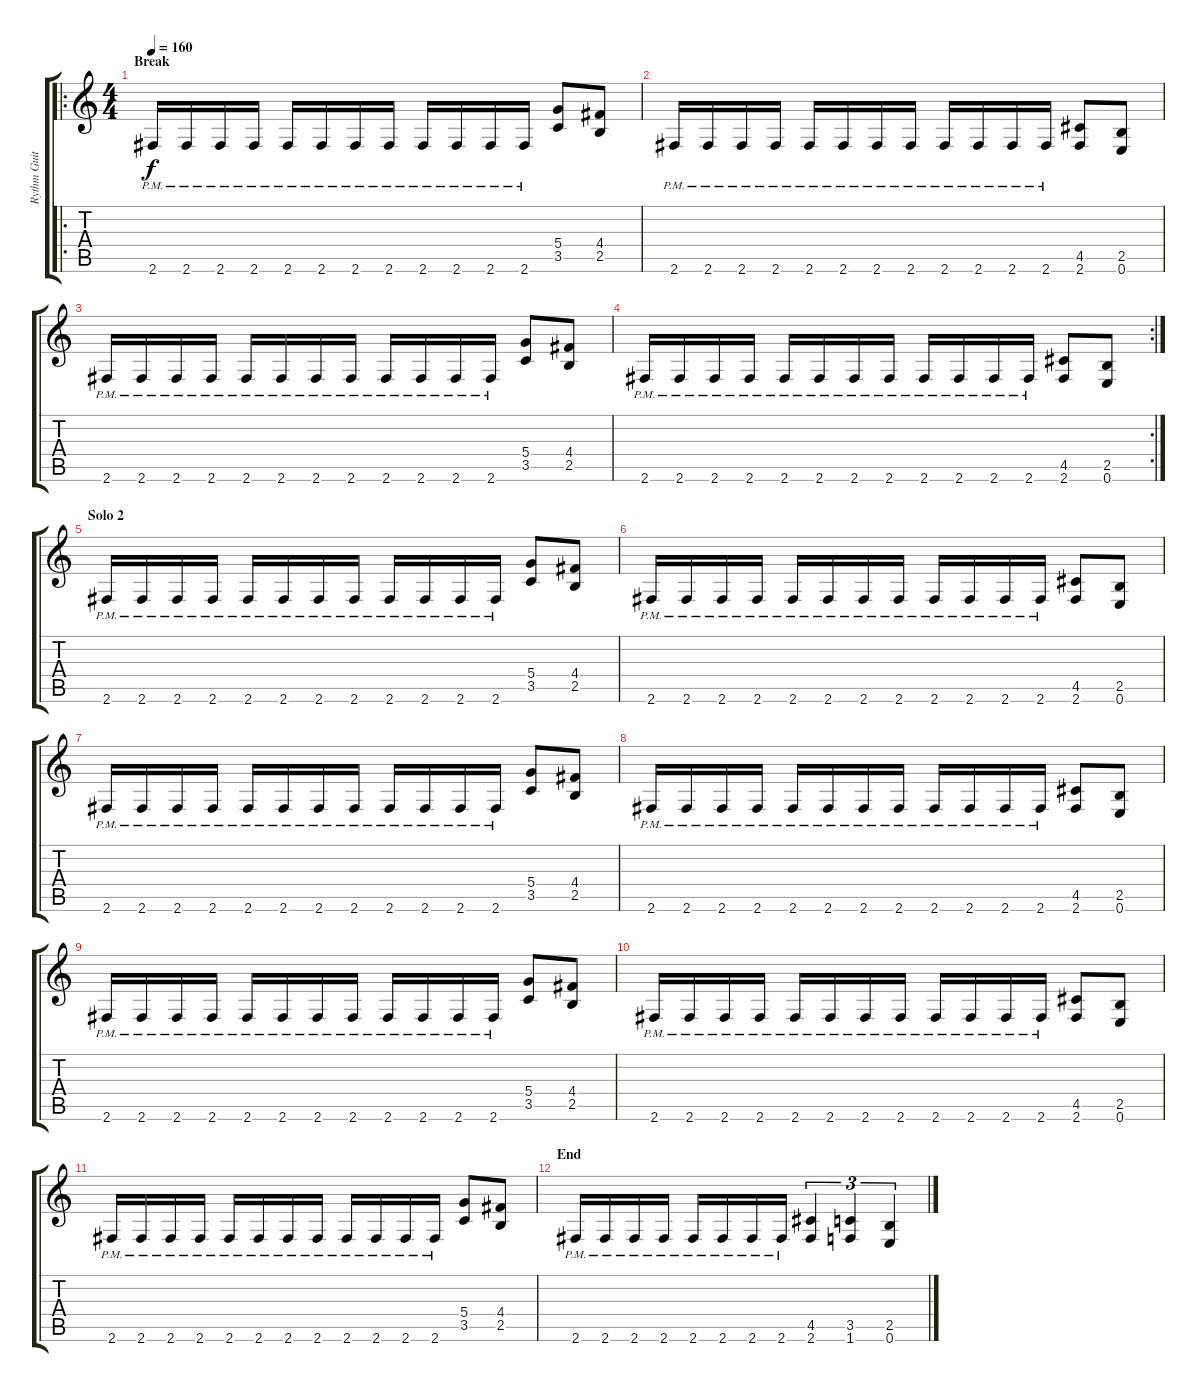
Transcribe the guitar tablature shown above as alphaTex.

\track ("Rythm Guitar" "Rythm Guit") {instrument distortionguitar}
\staff {score tabs}
\tuning (E4 B3 G3 D3 A2 E2) {hide}
\ro
\ts (4 4)
\section ("" "Break")
\tempo 160
\clef g2
\ks c
2.6{pm}.16{dy f} 2.6{pm}.16 2.6{pm}.16 2.6{pm}.16 2.6{pm}.16 2.6{pm}.16 2.6{pm}.16 2.6{pm}.16 2.6{pm}.16 2.6{pm}.16 2.6{pm}.16 2.6{pm}.16 (5.4 3.5).8 (4.4 2.5).8 |
2.6{pm}.16 2.6{pm}.16 2.6{pm}.16 2.6{pm}.16 2.6{pm}.16 2.6{pm}.16 2.6{pm}.16 2.6{pm}.16 2.6{pm}.16 2.6{pm}.16 2.6{pm}.16 2.6{pm}.16 (4.5 2.6).8 (2.5 0.6).8 |
2.6{pm}.16 2.6{pm}.16 2.6{pm}.16 2.6{pm}.16 2.6{pm}.16 2.6{pm}.16 2.6{pm}.16 2.6{pm}.16 2.6{pm}.16 2.6{pm}.16 2.6{pm}.16 2.6{pm}.16 (5.4 3.5).8 (4.4 2.5).8 |
\rc 2
2.6{pm}.16 2.6{pm}.16 2.6{pm}.16 2.6{pm}.16 2.6{pm}.16 2.6{pm}.16 2.6{pm}.16 2.6{pm}.16 2.6{pm}.16 2.6{pm}.16 2.6{pm}.16 2.6{pm}.16 (4.5 2.6).8 (2.5 0.6).8 |
\section ("" "Solo 2")
2.6{pm}.16 2.6{pm}.16 2.6{pm}.16 2.6{pm}.16 2.6{pm}.16 2.6{pm}.16 2.6{pm}.16 2.6{pm}.16 2.6{pm}.16 2.6{pm}.16 2.6{pm}.16 2.6{pm}.16 (5.4 3.5).8 (4.4 2.5).8 |
2.6{pm}.16 2.6{pm}.16 2.6{pm}.16 2.6{pm}.16 2.6{pm}.16 2.6{pm}.16 2.6{pm}.16 2.6{pm}.16 2.6{pm}.16 2.6{pm}.16 2.6{pm}.16 2.6{pm}.16 (4.5 2.6).8 (2.5 0.6).8 |
2.6{pm}.16 2.6{pm}.16 2.6{pm}.16 2.6{pm}.16 2.6{pm}.16 2.6{pm}.16 2.6{pm}.16 2.6{pm}.16 2.6{pm}.16 2.6{pm}.16 2.6{pm}.16 2.6{pm}.16 (5.4 3.5).8 (4.4 2.5).8 |
2.6{pm}.16 2.6{pm}.16 2.6{pm}.16 2.6{pm}.16 2.6{pm}.16 2.6{pm}.16 2.6{pm}.16 2.6{pm}.16 2.6{pm}.16 2.6{pm}.16 2.6{pm}.16 2.6{pm}.16 (4.5 2.6).8 (2.5 0.6).8 |
2.6{pm}.16 2.6{pm}.16 2.6{pm}.16 2.6{pm}.16 2.6{pm}.16 2.6{pm}.16 2.6{pm}.16 2.6{pm}.16 2.6{pm}.16 2.6{pm}.16 2.6{pm}.16 2.6{pm}.16 (5.4 3.5).8 (4.4 2.5).8 |
2.6{pm}.16 2.6{pm}.16 2.6{pm}.16 2.6{pm}.16 2.6{pm}.16 2.6{pm}.16 2.6{pm}.16 2.6{pm}.16 2.6{pm}.16 2.6{pm}.16 2.6{pm}.16 2.6{pm}.16 (4.5 2.6).8 (2.5 0.6).8 |
2.6{pm}.16 2.6{pm}.16 2.6{pm}.16 2.6{pm}.16 2.6{pm}.16 2.6{pm}.16 2.6{pm}.16 2.6{pm}.16 2.6{pm}.16 2.6{pm}.16 2.6{pm}.16 2.6{pm}.16 (5.4 3.5).8 (4.4 2.5).8 |
\section ("" "End")
2.6{pm}.16 2.6{pm}.16 2.6{pm}.16 2.6{pm}.16 2.6{pm}.16 2.6{pm}.16 2.6{pm}.16 2.6{pm}.16 (4.5 2.6).4{tu (3 2)} (3.5 1.6).4{tu (3 2)} (2.5 0.6).4{tu (3 2)}
